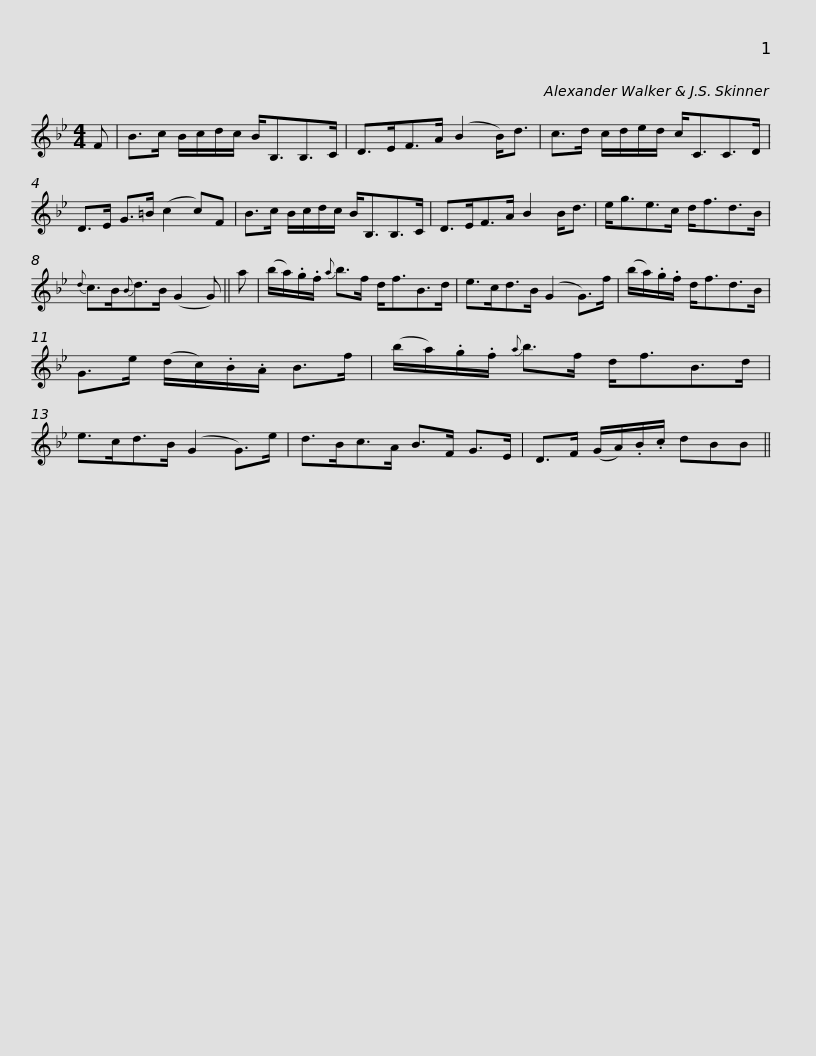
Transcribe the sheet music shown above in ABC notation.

X:1
L:1/8
M:4/4
I:linebreak $
K:Bb
V:1 treble
V:1
 F | B>c B/c/d/c/ B<B,B,>C | D>EF>A (B2 B<)d | c>d c/d/e/d/ c<CC>D | D>E G>=B (c2 c)F |$ %5
 B>c B/c/d/c/ B<B,B,>C | D>EF>A B2 B<d | e<ge>c d<fd>B |{d} c>B{B}d>B (G2 G) || a |$ %10
 (b/a/).g/.f/{a} b>f d<fB>d | e>cd>B (G2 G>)f | (b/a/).g/.f/ d<fd>B | G>e (d/c/).B/.A/ B>f |$ (b/a/).g/.f/{a} b>f d<fB>d | %15
 e>cd>B (G2 G>)e | d>Bc>A B>F G>E | D>F (G/A/).B/.c/ dBB || %18
